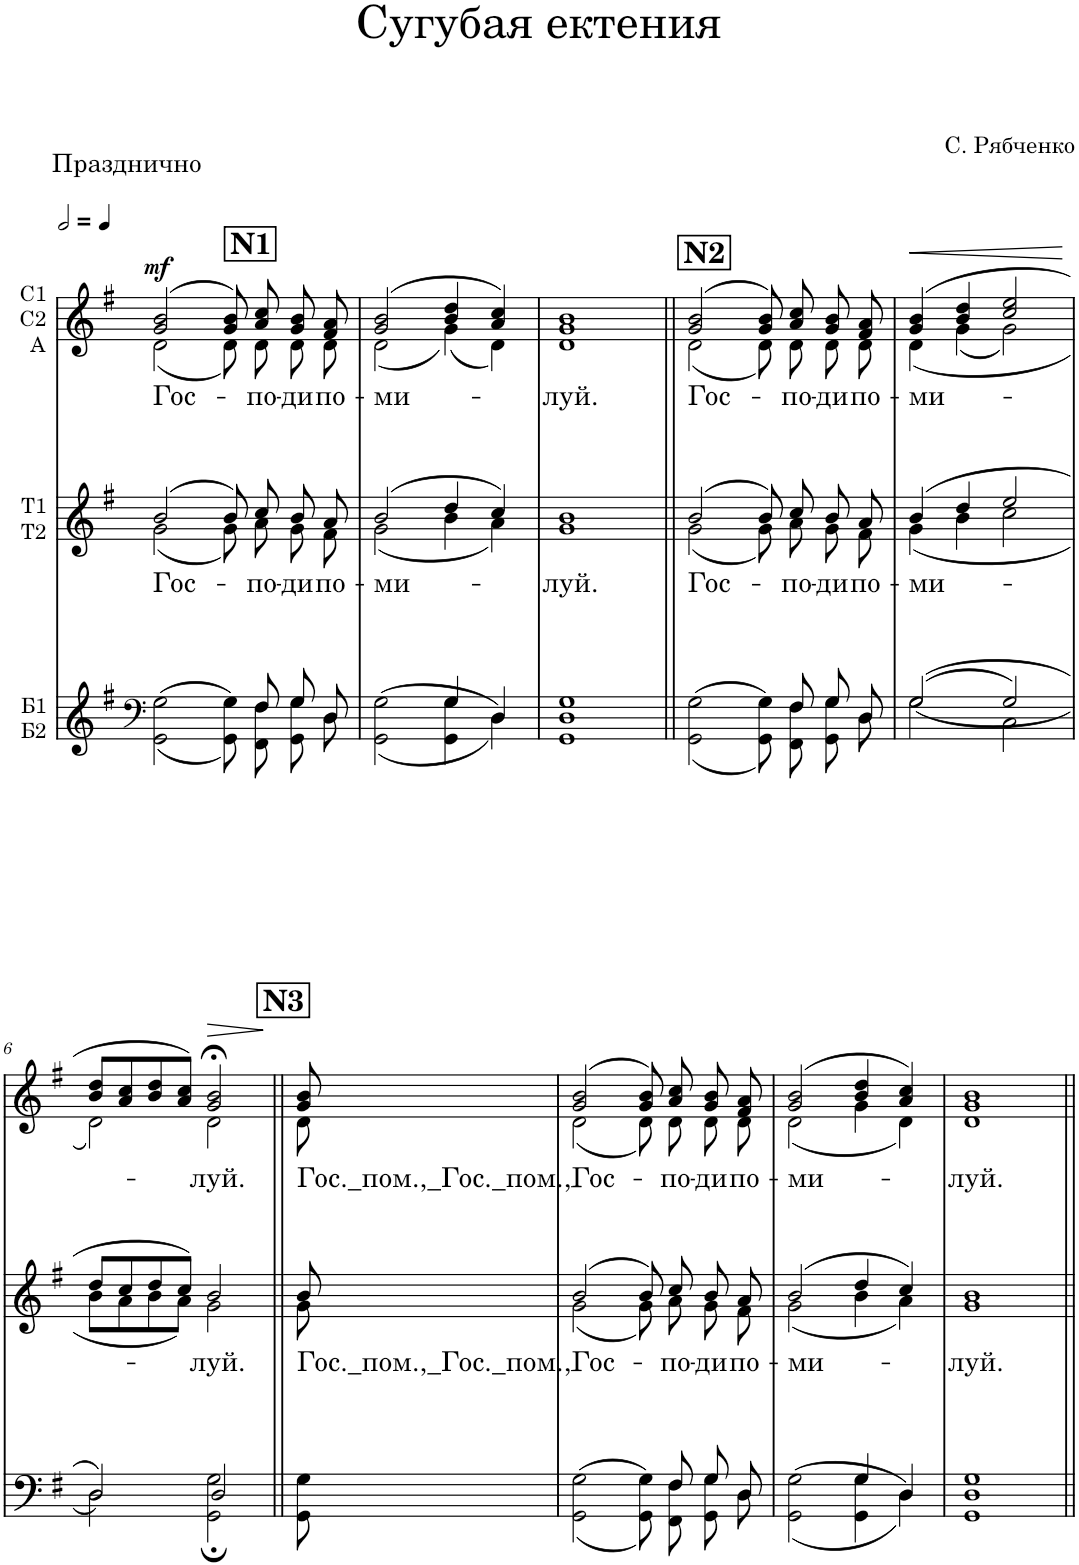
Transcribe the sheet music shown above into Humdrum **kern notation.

**kern	**kern	**text	**kern	**text	**dynam
*part3	*part2	*part2	*part1	*part1	*part1
*staff3	*staff2	*staff2	*staff1	*staff1	*staff1
*I"Б1 Б2	*I"T1 T2	*	*I"C1 C2 A	*	*
*clefF4	*clefG2	*	*clefG2	*	*
*k[f#]	*k[f#]	*	*k[f#]	*	*
!!LO:REH:place=s1:a:B:cj:fs=14:t=N1:qo=2
=1	=1	=1	=1	=1	=1
*^	*^	*	*	*	*
!	!	!	!	!	!LO:TX:a:t=Празднично	!	!
!	!	!	!	!LO:LY:b	!	!LO:LY:b	!LO:DY:a
*	*	*	*	*	*^	*	*
2ryy	((>2GG\ 2G\	(2b/	(2g\	Гос-	(2g/ 2b/	(2d\	Гос-	mf
8ryy	8GG\ 8G\))	8b/)	8g\)	.	8g/ 8b/)	8d\)	.	.
!	!	!	!	!LO:LY:b	!	!	!LO:LY:b	!
8F#/	8FF#\ 8F#\	8cc/	8a\	по-	8a/ 8cc/	8d\	по-	.
!	!	!	!	!LO:LY:b	!	!	!LO:LY:b	!
8G/	8GG\ 8G\	8b/	8g\	-ди	8g/ 8b/	8d\	-ди	.
!	!	!	!	!LO:LY:b	!	!	!LO:LY:b	!
8D/	8D\	8a/	8f#\	по-	8f#/ 8a/	8d\	по-	.
=2	=2	=2	=2	=2	=2	=2	=2	=2
!	!	!	!	!LO:LY:b	!	!	!LO:LY:b	!
2ryy	((>2GG\ 2G\	(2b/	(2g\	-ми-	(2g/ 2b/	(2d\	-ми-	.
4G/	4GG\ 4G\	4dd/	4b\	.	4b/ 4dd/	(4g\)	.	.
4D/	4D\))	4cc/)	4a\)	.	4a/ 4cc/)	4d\)	.	.
=3	=3	=3	=3	=3	=3	=3	=3	=3
!	!	!	!	!LO:LY:b	!	!	!LO:LY:b	!
1G	1GG 1D	1b	1g	луй.	1b	1d 1g	луй.	.
!!LO:REH:place=s1:a:B:cj:fs=14:t=N2	!!
=4||	=4||	=4||	=4||	=4||	=4||	=4||	=4||	=4||
!	!	!	!	!LO:LY:b	!	!	!LO:LY:b	!
2ryy	((>2GG\ 2G\	(2b/	(2g\	Гос-	(2g/ 2b/	(2d\	Гос-	.
8ryy	8GG\ 8G\))	8b/)	8g\)	.	8g/ 8b/)	8d\)	.	.
!	!	!	!	!LO:LY:b	!	!	!LO:LY:b	!
8F#/	8FF#\ 8F#\	8cc/	8a\	по-	8a/ 8cc/	8d\	по-	.
!	!	!	!	!LO:LY:b	!	!	!LO:LY:b	!
8G/	8GG\ 8G\	8b/	8g\	-ди	8g/ 8b/	8d\	-ди	.
!	!	!	!	!LO:LY:b	!	!	!LO:LY:b	!
8D/	8D\	8a/	8f#\	по-	8f#/ 8a/	8d\	по-	.
=5	=5	=5	=5	=5	=5	=5	=5	=5
!	!	!	!	!LO:LY:b	!	!	!LO:LY:b	!LO:HP:b
(((<2G/	2G\	(4b/	(4g\	-ми-	(4g/ 4b/	(4d\	-ми-	<
.	.	4dd/	4b\	.	4b/ 4dd/	(4g\	.	.
2G/)	2C\	2ee/	2cc\	.	2cc/ 2ee/	2g\)	.	.
*v	*v	*	*	*	*v	*v	*	*
*	*v	*v	*	*	*	*
.	.	.	.	.	[
!!LO:LB:g=z
=6	=6	=6	=6	=6	=6
*^	*^	*	*^	*	*
2D/))	2D\	8dd/L	8b\L	.	8b/ 8dd/L	2d\)	.	.
.	.	8cc/	8a\	.	8a/ 8cc/	.	.	.
.	.	8dd/	8b\	.	8b/ 8dd/	.	.	.
.	.	8cc/J)	8a\J)	.	8a/ 8cc/J)	.	.	.
!	!	!	!	!LO:LY:b	!	!	!LO:LY:b	!LO:HP:b
2D/	2GG\; 2G\;	2b/	2g\	луй.	2g/;< 2b/;<	2d\	луй.	>
*v	*v	*	*	*	*v	*v	*	*
*	*v	*v	*	*	*	*
.	.	.	.	.	]
!!LO:REH:place=s1:a:B:cj:fs=14:t=N3
=7||	=7||	=7||	=7||	=7||	=7||
*^	*^	*	*	*	*
!	!	!	!	!LO:LY:b	!	!LO:LY:b	!
*	*	*	*	*	*^	*	*
8ryy	8GG\ 8G\	8b/	8g\	Гос._пом.,_Гос._пом.,	8g/ 8b/	8d\	Гос._пом.,_Гос._пом.,	.
8ryy	8ryy	8ryy	8ryy	.	8ryy	8ryy	.	.
4ryy	4ryy	4ryy	4ryy	.	4ryy	4ryy	.	.
2ryy	2ryy	2ryy	2ryy	.	2ryy	2ryy	.	.
=8	=8	=8	=8	=8	=8	=8	=8	=8
!	!	!	!	!LO:LY:b	!	!	!LO:LY:b	!
2ryy	((>2GG\ 2G\	(2b/	(2g\	Гос-	(2g/ 2b/	(2d\	Гос-	.
8ryy	8GG\ 8G\))	8b/)	8g\)	.	8g/ 8b/)	8d\)	.	.
!	!	!	!	!LO:LY:b	!	!	!LO:LY:b	!
8F#/	8FF#\ 8F#\	8cc/	8a\	по-	8a/ 8cc/	8d\	по-	.
!	!	!	!	!LO:LY:b	!	!	!LO:LY:b	!
8G/	8GG\ 8G\	8b/	8g\	-ди	8g/ 8b/	8d\	-ди	.
!	!	!	!	!LO:LY:b	!	!	!LO:LY:b	!
8D/	8D\	8a/	8f#\	по-	8f#/ 8a/	8d\	по-	.
=9	=9	=9	=9	=9	=9	=9	=9	=9
!	!	!	!	!LO:LY:b	!	!	!LO:LY:b	!
2ryy	((>2GG\ 2G\	(2b/	(2g\	-ми-	(2g/ 2b/	(2d\	-ми-	.
4G/	4GG\ 4G\	4dd/	4b\	.	4b/ 4dd/	4g\	.	.
4D/	4D\))	4cc/)	4a\)	.	4a/ 4cc/)	4d\)	.	.
=10	=10	=10	=10	=10	=10	=10	=10	=10
!	!	!	!	!LO:LY:b	!	!	!LO:LY:b	!
1G	1GG 1D	1b	1g	луй.	1g 1b	1d	луй.	.
*v	*v	*	*	*	*v	*v	*	*
*	*v	*v	*	*	*	*
=||	=||	=||	=||	=||	=||
*-	*-	*-	*-	*-	*-
